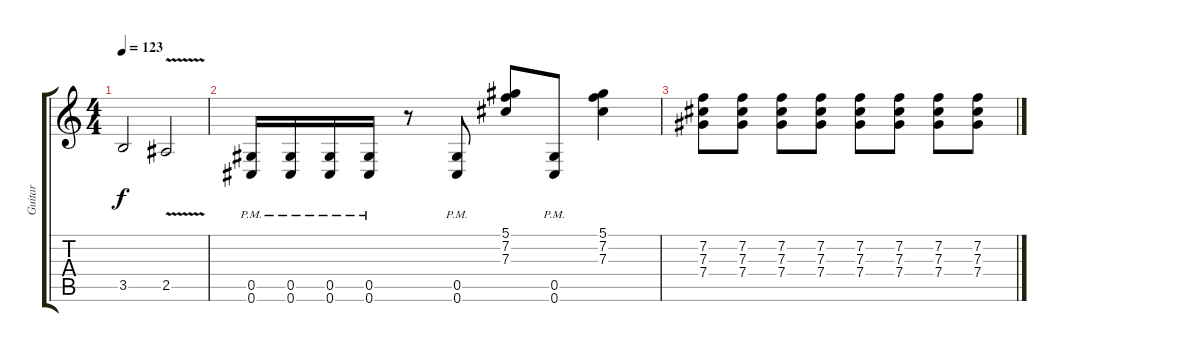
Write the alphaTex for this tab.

\track ("Guitar" "Guitar") {instrument distortionguitar}
\staff {score tabs}
\tuning (Eb4 Bb3 Gb3 Db3 Ab2 Db2) {hide}
\ts (4 4)
\tempo 123
\clef g2
\ks c
3.5{t}.2{dy f} 2.5{v}.2 |
(0.5{pm} 0.6{pm}).16 (0.5{pm} 0.6{pm}).16 (0.5{pm} 0.6{pm}).16 (0.5{pm} 0.6{pm}).16 r.8 (0.5{pm} 0.6{pm}).8 (5.1 7.2 7.3).8 (0.5{pm} 0.6{pm}).8 (5.1 7.2 7.3).4 |
(7.2 7.3 7.4).8 (7.2 7.3 7.4).8 (7.2 7.3 7.4).8 (7.2 7.3 7.4).8 (7.2 7.3 7.4).8 (7.2 7.3 7.4).8 (7.2 7.3 7.4).8 (7.2 7.3 7.4).8
